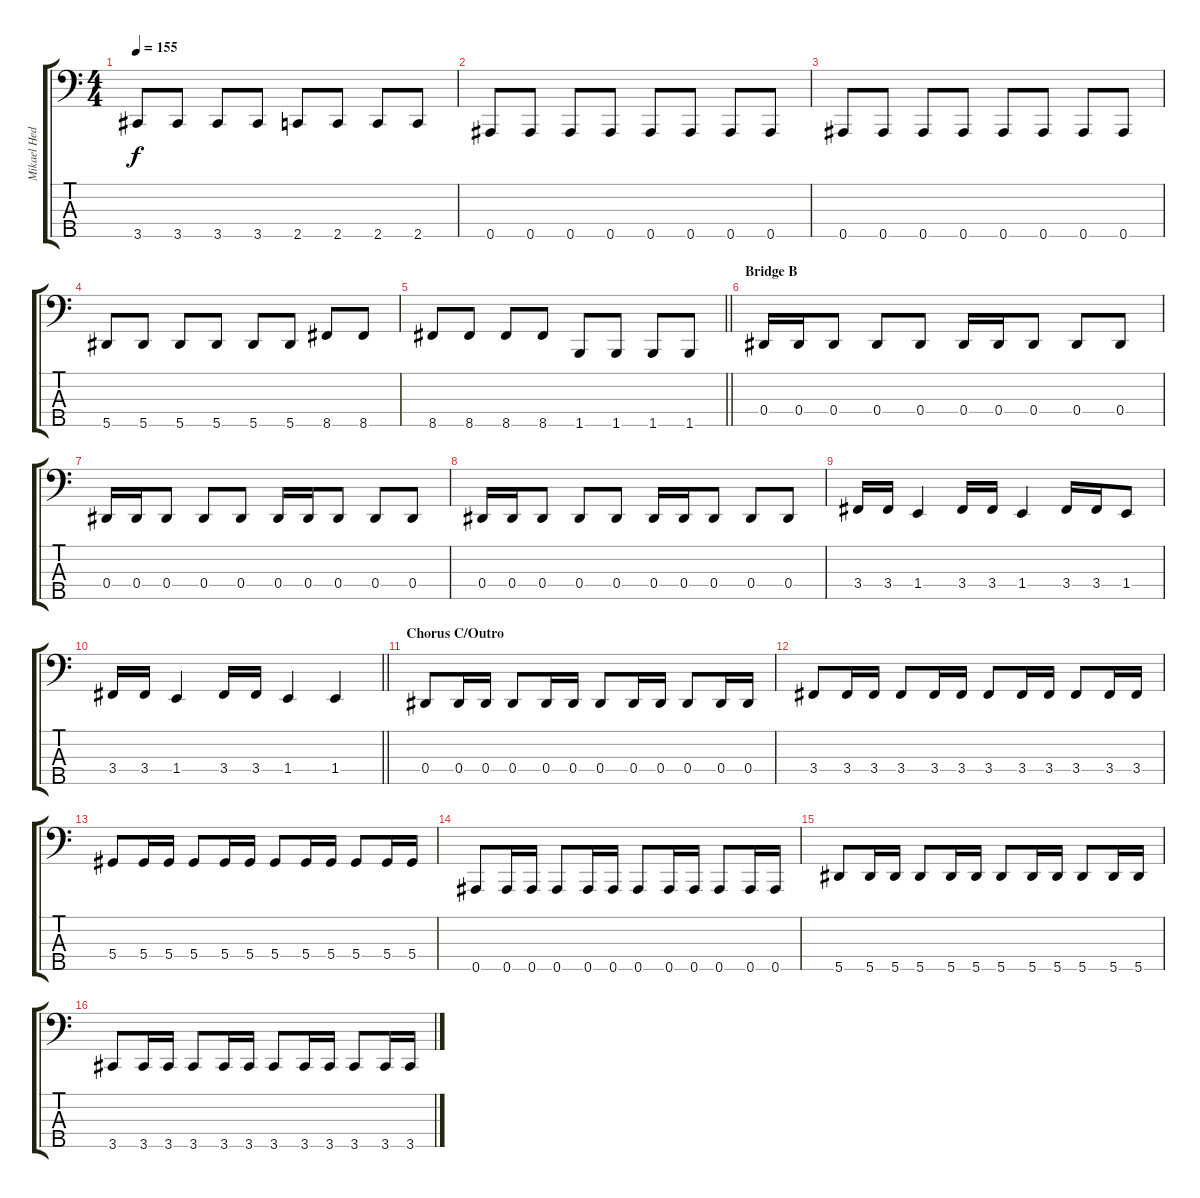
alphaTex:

\track ("Mikael Hedlund" "Mikael Hed") {instrument electricbasspick}
\staff {score tabs}
\tuning (Gb2 Db2 Ab1 Eb1 Bb0) {hide}
\ts (4 4)
\tempo 155
\clef f4
\ks c
3.5.8{dy f} 3.5.8 3.5.8 3.5.8 2.5.8 2.5.8 2.5.8 2.5.8 |
0.5.8 0.5.8 0.5.8 0.5.8 0.5.8 0.5.8 0.5.8 0.5.8 |
0.5.8 0.5.8 0.5.8 0.5.8 0.5.8 0.5.8 0.5.8 0.5.8 |
5.5.8 5.5.8 5.5.8 5.5.8 5.5.8 5.5.8 8.5.8 8.5.8 |
\barLineRight lightlight
8.5.8 8.5.8 8.5.8 8.5.8 1.5.8 1.5.8 1.5.8 1.5.8 |
\section ("" "Bridge B")
0.4.16 0.4.16 0.4.8 0.4.8 0.4.8 0.4.16 0.4.16 0.4.8 0.4.8 0.4.8 |
0.4.16 0.4.16 0.4.8 0.4.8 0.4.8 0.4.16 0.4.16 0.4.8 0.4.8 0.4.8 |
0.4.16 0.4.16 0.4.8 0.4.8 0.4.8 0.4.16 0.4.16 0.4.8 0.4.8 0.4.8 |
3.4.16 3.4.16 1.4.4 3.4.16 3.4.16 1.4.4 3.4.16 3.4.16 1.4.8 |
\barLineRight lightlight
3.4.16 3.4.16 1.4.4 3.4.16 3.4.16 1.4.4 1.4.4 |
\section ("" "Chorus C/Outro")
0.4.8 0.4.16 0.4.16 0.4.8 0.4.16 0.4.16 0.4.8 0.4.16 0.4.16 0.4.8 0.4.16 0.4.16 |
3.4.8 3.4.16 3.4.16 3.4.8 3.4.16 3.4.16 3.4.8 3.4.16 3.4.16 3.4.8 3.4.16 3.4.16 |
5.4.8 5.4.16 5.4.16 5.4.8 5.4.16 5.4.16 5.4.8 5.4.16 5.4.16 5.4.8 5.4.16 5.4.16 |
0.5.8 0.5.16 0.5.16 0.5.8 0.5.16 0.5.16 0.5.8 0.5.16 0.5.16 0.5.8 0.5.16 0.5.16 |
5.5.8 5.5.16 5.5.16 5.5.8 5.5.16 5.5.16 5.5.8 5.5.16 5.5.16 5.5.8 5.5.16 5.5.16 |
3.5.8 3.5.16 3.5.16 3.5.8 3.5.16 3.5.16 3.5.8 3.5.16 3.5.16 3.5.8 3.5.16 3.5.16
